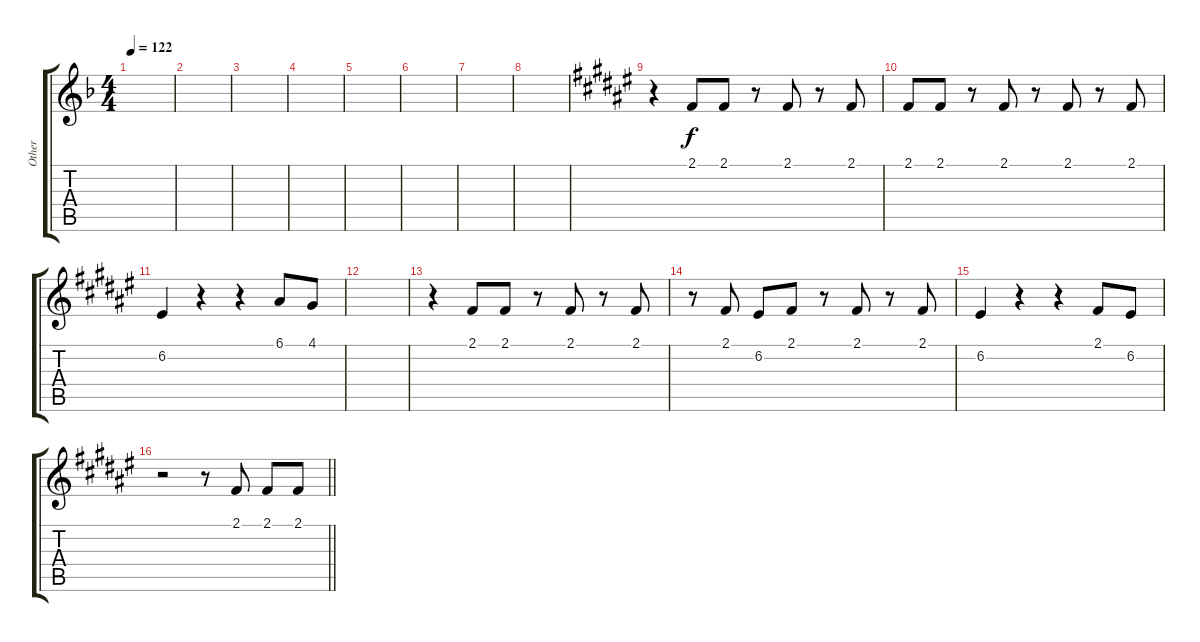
\track ("Other" "Other") {instrument lead1square}
\staff {score tabs}
\tuning (E4 B3 G3 D3 A2 E2) {hide}
\ts (4 4)
\tempo 122
\clef g2
\ks f
|
|
|
|
|
|
|
|
\ks f#
r.4 2.1.8 2.1.8 r.8 2.1.8 r.8 2.1.8 |
2.1.8 2.1.8 r.8 2.1.8 r.8 2.1.8 r.8 2.1.8 |
6.2.4 r.4 r.4 6.1.8 4.1.8 |
|
r.4 2.1.8 2.1.8 r.8 2.1.8 r.8 2.1.8 |
r.8 2.1.8 6.2.8 2.1.8 r.8 2.1.8 r.8 2.1.8 |
6.2.4 r.4 r.4 2.1.8 6.2.8 |
\barLineRight lightlight
r.2 r.8 2.1.8 2.1.8 2.1.8
